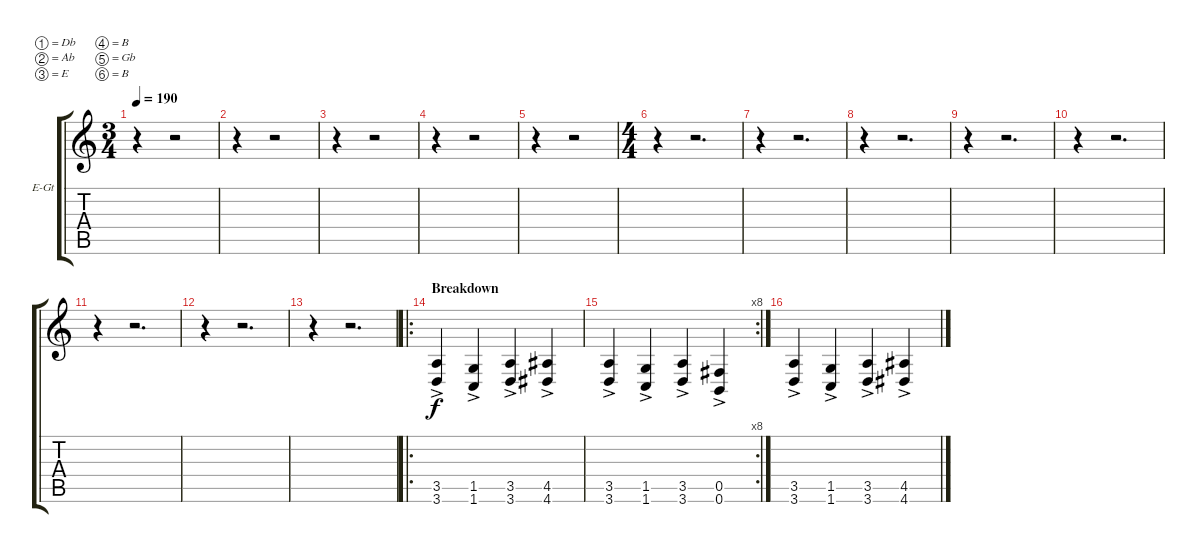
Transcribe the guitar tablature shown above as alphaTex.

\bracketExtendMode groupsimilarinstruments
\firstSystemTrackNameOrientation horizontal
\otherSystemsTrackNameOrientation horizontal
\track ("Dan Dist" "E-Gt") {instrument distortionguitar}
\staff {score tabs}
\tuning (Db4 Ab3 E3 B2 Gb2 B1)
\ts (3 4)
\tempo 190
\clef g2
\ks c
r.4{dy mf} r.2 |
r.4 r.2 |
r.4 r.2 |
r.4 r.2 |
r.4 r.2 |
\ts (4 4)
\beaming (8 2 2 2 2)
r.4 r.2{d} |
r.4 r.2{d} |
r.4 r.2{d} |
r.4 r.2{d} |
r.4 r.2{d} |
r.4 r.2{d} |
r.4 r.2{d} |
r.4 r.2{d} |
\ro
\section ("" "Breakdown")
(3.5{ac} 3.6{ac}).4{dy f} (1.5{ac} 1.6{ac}).4 (3.5{ac} 3.6{ac}).4 (4.5{ac} 4.6{ac}).4 |
\rc 8
(3.5{ac} 3.6{ac}).4 (1.5{ac} 1.6{ac}).4 (3.5{ac} 3.6{ac}).4 (0.5{ac} 0.6{ac}).4 |
(3.5{ac} 3.6{ac}).4 (1.5{ac} 1.6{ac}).4 (3.5{ac} 3.6{ac}).4 (4.5{ac} 4.6{ac}).4
